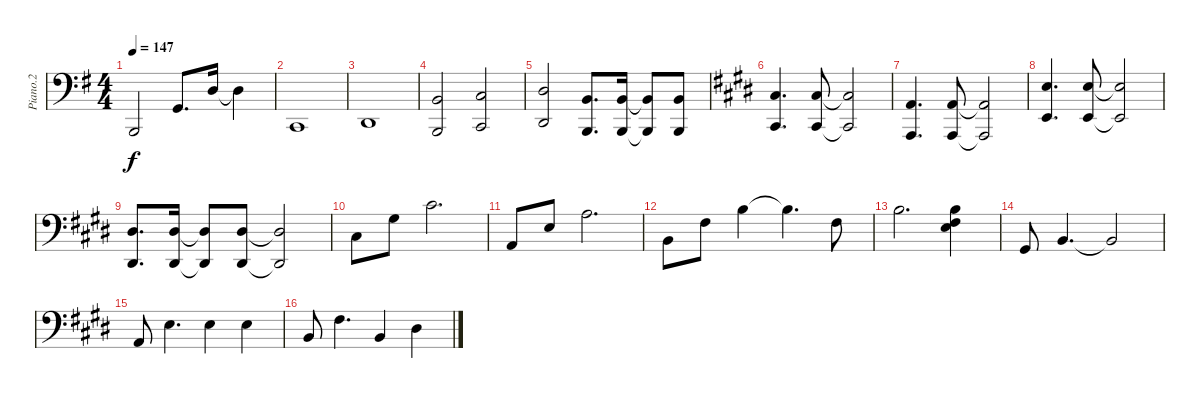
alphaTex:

\track ("Piano.2" "Piano.2") {instrument acousticgrandpiano}
\staff {score}
\tuning (C3 G2 D2 A1 E1 Eb0) {hide}
\ts (4 4)
\tempo 147
\clef f4
\ks g
2.4.2{dy f} 0.2.8{d} 2.1.16 2.1{t}.4 |
3.4.1 |
0.3.1 |
(4.2 2.4).2 (0.1 3.4).2 |
(2.1 0.3).2 (4.2 2.4).8{d} (4.2 2.4).16 (4.2{t} 2.4{t}).8 (4.2 2.4).8 |
\ks c#minor
(6.2 4.4).4{d} (6.2 4.4).8 (6.2{t} 4.4{t}).2 |
(2.2 0.4).4{d} (2.2 0.4).8 (2.2{t} 0.4{t}).2 |
(4.1 2.3).4{d} (4.1 2.3).8 (4.1{t} 2.3{t}).2 |
(3.1 1.3).8{d} (3.1 1.3).16 (3.1{t} 1.3{t}).8 (3.1 1.3).8 (3.1{t} 1.3{t}).2 |
1.1.8 8.1.8 13.1.2{d} |
12.4.8 14.3.8 14.2.2{d} |
14.4.8 11.2.8 11.1.4 11.1{t}.4{d} 11.2.8 |
11.1.2{d} (11.1 11.2 14.3).4 |
11.4.8 9.3.4{d} 9.3{t}.2 |
7.3.8 4.1.4{d} 4.1.4 4.1.4 |
4.2.8 6.1.4{d} 4.2.4 3.1.4
